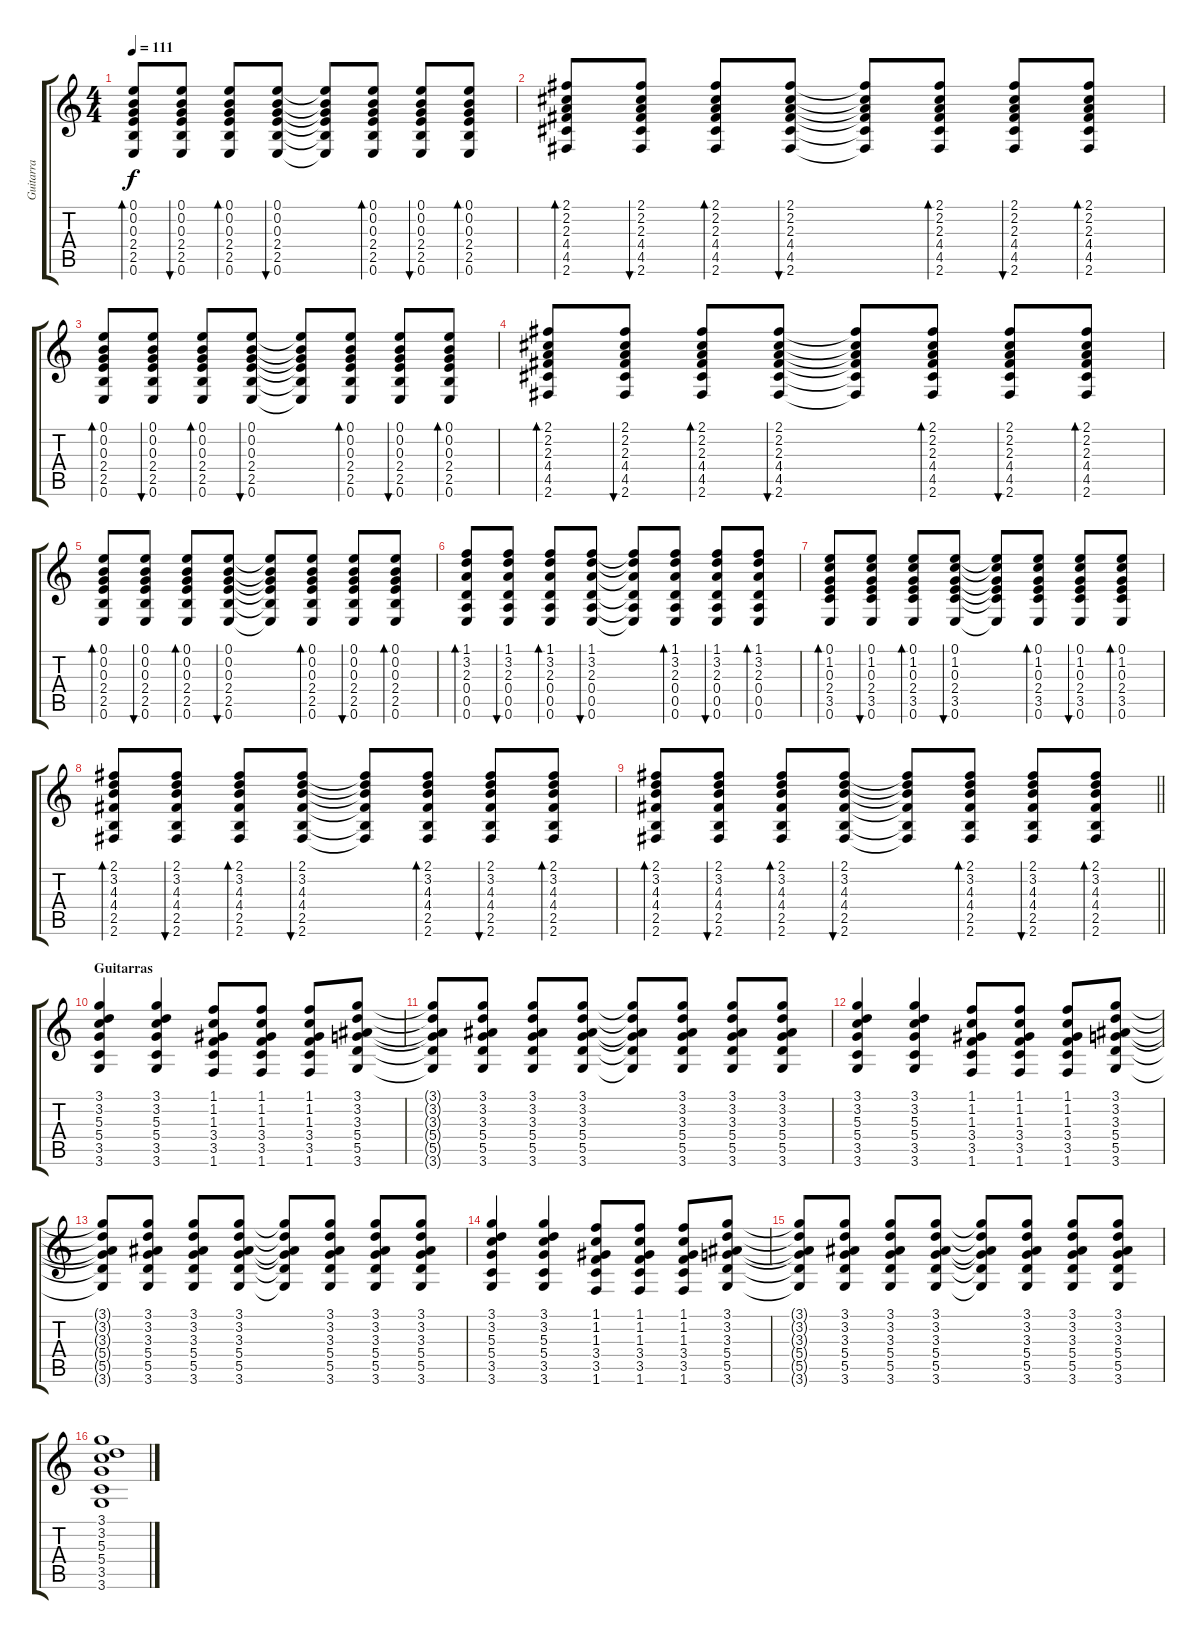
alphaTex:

\track ("Guitarra" "Guitarra") {instrument acousticguitarsteel}
\staff {score tabs}
\tuning (E4 B3 G3 D3 A2 E2) {hide}
\ts (4 4)
\tempo 111
\clef g2
\ks c
(0.1 0.2 0.3 2.4 2.5 0.6).8{bd 60 dy f} (0.1 0.2 0.3 2.4 2.5 0.6).8{bu 60} (0.1 0.2 0.3 2.4 2.5 0.6).8{bd 60} (0.1 0.2 0.3 2.4 2.5 0.6).8{bu 60} (0.1{t} 0.2{t} 0.3{t} 2.4{t} 2.5{t} 0.6{t}).8 (0.1 0.2 0.3 2.4 2.5 0.6).8{bd 60} (0.1 0.2 0.3 2.4 2.5 0.6).8{bu 60} (0.1 0.2 0.3 2.4 2.5 0.6).8{bd 60} |
(2.1 2.2 2.3 4.4 4.5 2.6).8{bd 60} (2.1 2.2 2.3 4.4 4.5 2.6).8{bu 60} (2.1 2.2 2.3 4.4 4.5 2.6).8{bd 60} (2.1 2.2 2.3 4.4 4.5 2.6).8{bu 60} (2.1{t} 2.2{t} 2.3{t} 4.4{t} 4.5{t} 2.6{t}).8 (2.1 2.2 2.3 4.4 4.5 2.6).8{bd 60} (2.1 2.2 2.3 4.4 4.5 2.6).8{bu 60} (2.1 2.2 2.3 4.4 4.5 2.6).8{bd 60} |
(0.1 0.2 0.3 2.4 2.5 0.6).8{bd 60} (0.1 0.2 0.3 2.4 2.5 0.6).8{bu 60} (0.1 0.2 0.3 2.4 2.5 0.6).8{bd 60} (0.1 0.2 0.3 2.4 2.5 0.6).8{bu 60} (0.1{t} 0.2{t} 0.3{t} 2.4{t} 2.5{t} 0.6{t}).8 (0.1 0.2 0.3 2.4 2.5 0.6).8{bd 60} (0.1 0.2 0.3 2.4 2.5 0.6).8{bu 60} (0.1 0.2 0.3 2.4 2.5 0.6).8{bd 60} |
(2.1 2.2 2.3 4.4 4.5 2.6).8{bd 60} (2.1 2.2 2.3 4.4 4.5 2.6).8{bu 60} (2.1 2.2 2.3 4.4 4.5 2.6).8{bd 60} (2.1 2.2 2.3 4.4 4.5 2.6).8{bu 60} (2.1{t} 2.2{t} 2.3{t} 4.4{t} 4.5{t} 2.6{t}).8 (2.1 2.2 2.3 4.4 4.5 2.6).8{bd 60} (2.1 2.2 2.3 4.4 4.5 2.6).8{bu 60} (2.1 2.2 2.3 4.4 4.5 2.6).8{bd 60} |
(0.1 0.2 0.3 2.4 2.5 0.6).8{bd 60} (0.1 0.2 0.3 2.4 2.5 0.6).8{bu 60} (0.1 0.2 0.3 2.4 2.5 0.6).8{bd 60} (0.1 0.2 0.3 2.4 2.5 0.6).8{bu 60} (0.1{t} 0.2{t} 0.3{t} 2.4{t} 2.5{t} 0.6{t}).8 (0.1 0.2 0.3 2.4 2.5 0.6).8{bd 60} (0.1 0.2 0.3 2.4 2.5 0.6).8{bu 60} (0.1 0.2 0.3 2.4 2.5 0.6).8{bd 60} |
(1.1 3.2 2.3 0.4 0.5 0.6).8{bd 60} (1.1 3.2 2.3 0.4 0.5 0.6).8{bu 60} (1.1 3.2 2.3 0.4 0.5 0.6).8{bd 60} (1.1 3.2 2.3 0.4 0.5 0.6).8{bu 60} (1.1{t} 3.2{t} 2.3{t} 0.4{t} 0.5{t} 0.6{t}).8 (1.1 3.2 2.3 0.4 0.5 0.6).8{bd 60} (1.1 3.2 2.3 0.4 0.5 0.6).8{bu 60} (1.1 3.2 2.3 0.4 0.5 0.6).8{bd 60} |
(0.1 1.2 0.3 2.4 3.5 0.6).8{bd 60} (0.1 1.2 0.3 2.4 3.5 0.6).8{bu 60} (0.1 1.2 0.3 2.4 3.5 0.6).8{bd 60} (0.1 1.2 0.3 2.4 3.5 0.6).8{bu 60} (0.1{t} 1.2{t} 0.3{t} 2.4{t} 3.5{t} 0.6{t}).8 (0.1 1.2 0.3 2.4 3.5 0.6).8{bd 60} (0.1 1.2 0.3 2.4 3.5 0.6).8{bu 60} (0.1 1.2 0.3 2.4 3.5 0.6).8{bd 60} |
(2.1 3.2 4.3 4.4 2.5 2.6).8{bd 60} (2.1 3.2 4.3 4.4 2.5 2.6).8{bu 60} (2.1 3.2 4.3 4.4 2.5 2.6).8{bd 60} (2.1 3.2 4.3 4.4 2.5 2.6).8{bu 60} (2.1{t} 3.2{t} 4.3{t} 4.4{t} 2.5{t} 2.6{t}).8 (2.1 3.2 4.3 4.4 2.5 2.6).8{bd 60} (2.1 3.2 4.3 4.4 2.5 2.6).8{bu 60} (2.1 3.2 4.3 4.4 2.5 2.6).8{bd 60} |
\barLineRight lightlight
(2.1 3.2 4.3 4.4 2.5 2.6).8{bd 60} (2.1 3.2 4.3 4.4 2.5 2.6).8{bu 60} (2.1 3.2 4.3 4.4 2.5 2.6).8{bd 60} (2.1 3.2 4.3 4.4 2.5 2.6).8{bu 60} (2.1{t} 3.2{t} 4.3{t} 4.4{t} 2.5{t} 2.6{t}).8 (2.1 3.2 4.3 4.4 2.5 2.6).8{bd 60} (2.1 3.2 4.3 4.4 2.5 2.6).8{bu 60} (2.1 3.2 4.3 4.4 2.5 2.6).8{bd 60} |
\section ("" "Guitarras")
(3.1 3.2 5.3 5.4 3.5 3.6).4{volume 16} (3.1 3.2 5.3 5.4 3.5 3.6).4 (1.1 1.2 1.3 3.4 3.5 1.6).8 (1.1 1.2 1.3 3.4 3.5 1.6).8 (1.1 1.2 1.3 3.4 3.5 1.6).8 (3.1 3.2 3.3 5.4 5.5 3.6).8 |
(3.1{t} 3.2{t} 3.3{t} 5.4{t} 5.5{t} 3.6{t}).8 (3.1 3.2 3.3 5.4 5.5 3.6).8 (3.1 3.2 3.3 5.4 5.5 3.6).8 (3.1 3.2 3.3 5.4 5.5 3.6).8 (3.1{t} 3.2{t} 3.3{t} 5.4{t} 5.5{t} 3.6{t}).8 (3.1 3.2 3.3 5.4 5.5 3.6).8 (3.1 3.2 3.3 5.4 5.5 3.6).8 (3.1 3.2 3.3 5.4 5.5 3.6).8 |
(3.1 3.2 5.3 5.4 3.5 3.6).4 (3.1 3.2 5.3 5.4 3.5 3.6).4 (1.1 1.2 1.3 3.4 3.5 1.6).8 (1.1 1.2 1.3 3.4 3.5 1.6).8 (1.1 1.2 1.3 3.4 3.5 1.6).8 (3.1 3.2 3.3 5.4 5.5 3.6).8 |
(3.1{t} 3.2{t} 3.3{t} 5.4{t} 5.5{t} 3.6{t}).8 (3.1 3.2 3.3 5.4 5.5 3.6).8 (3.1 3.2 3.3 5.4 5.5 3.6).8 (3.1 3.2 3.3 5.4 5.5 3.6).8 (3.1{t} 3.2{t} 3.3{t} 5.4{t} 5.5{t} 3.6{t}).8 (3.1 3.2 3.3 5.4 5.5 3.6).8 (3.1 3.2 3.3 5.4 5.5 3.6).8 (3.1 3.2 3.3 5.4 5.5 3.6).8 |
(3.1 3.2 5.3 5.4 3.5 3.6).4 (3.1 3.2 5.3 5.4 3.5 3.6).4 (1.1 1.2 1.3 3.4 3.5 1.6).8 (1.1 1.2 1.3 3.4 3.5 1.6).8 (1.1 1.2 1.3 3.4 3.5 1.6).8 (3.1 3.2 3.3 5.4 5.5 3.6).8 |
(3.1{t} 3.2{t} 3.3{t} 5.4{t} 5.5{t} 3.6{t}).8 (3.1 3.2 3.3 5.4 5.5 3.6).8 (3.1 3.2 3.3 5.4 5.5 3.6).8 (3.1 3.2 3.3 5.4 5.5 3.6).8 (3.1{t} 3.2{t} 3.3{t} 5.4{t} 5.5{t} 3.6{t}).8 (3.1 3.2 3.3 5.4 5.5 3.6).8 (3.1 3.2 3.3 5.4 5.5 3.6).8 (3.1 3.2 3.3 5.4 5.5 3.6).8 |
(3.1 3.2 5.3 5.4 3.5 3.6).1{volume 1}
